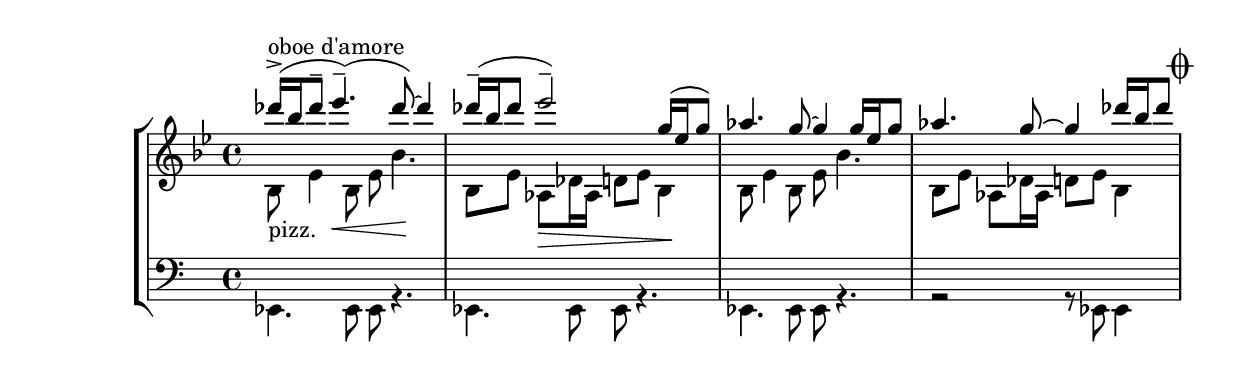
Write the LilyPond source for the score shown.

\version "2.18.2"
\header {
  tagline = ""  % removed
}
% \include "lilypond-book-preamble.ly"


global = {
\key g \major
  \time 2/4
}


\parallelMusic #'(
voiceA 
voiceB 
voiceC
voiceD
) 
% voiceD
% rhMusic
% lhMusic

{
  \time 4/4 \key es \lydian
  des16->(^\markup {oboe d'amore} bes des8-- es4.--\<)( des8)~\! des4   |
  bes8_\markup {pizz.} es4 bes8 es bes'4.   |
  s1 |
  \clef bass es,4. es8 es8 r4. |
  %-------------------------

  des16--( bes des8 es2--\>) g,16\!( es g8) |
  bes,8 es as, des16 as d8 es bes4    |
  s1 |
  \clef bass es4. es8 es8 r4. |
  %-------------------------

  as4. g8~ g4 g16 es g8 |
  bes8 es4 bes8 es bes'4.   |
  s1 |
  \clef bass es4. es8 es8 r4. |
  %-------------------------

  as4. g8~ g4 des'16 bes des8  \mark \markup { \musicglyph #"scripts.coda" } |
  bes,8 es as, des16 as d8 es bes4    |
  s1 |
  r2 r8 es8 es4 |

%=========================
 }



\new StaffGroup <<
  \new Staff 
%    \with {instrumentName = #"Струнные "} 
<< \relative c''' { \voiceA } \\ \relative c' { \voiceB }  >>
  \new Staff 
%    \with {instrumentName = #"Фортепиано "} 
<< \relative c { \voiceC } \\ \relative c { \voiceD } >>
%  \new Staff 
%    \with {instrumentName = #"Электрогитара "} 
%    \relative c {\clef bass  \voiceD }
%  \new PianoStaff <<
%    \new Staff \rhMusic
%    \new Staff \lhMusic
%    >>
>>

